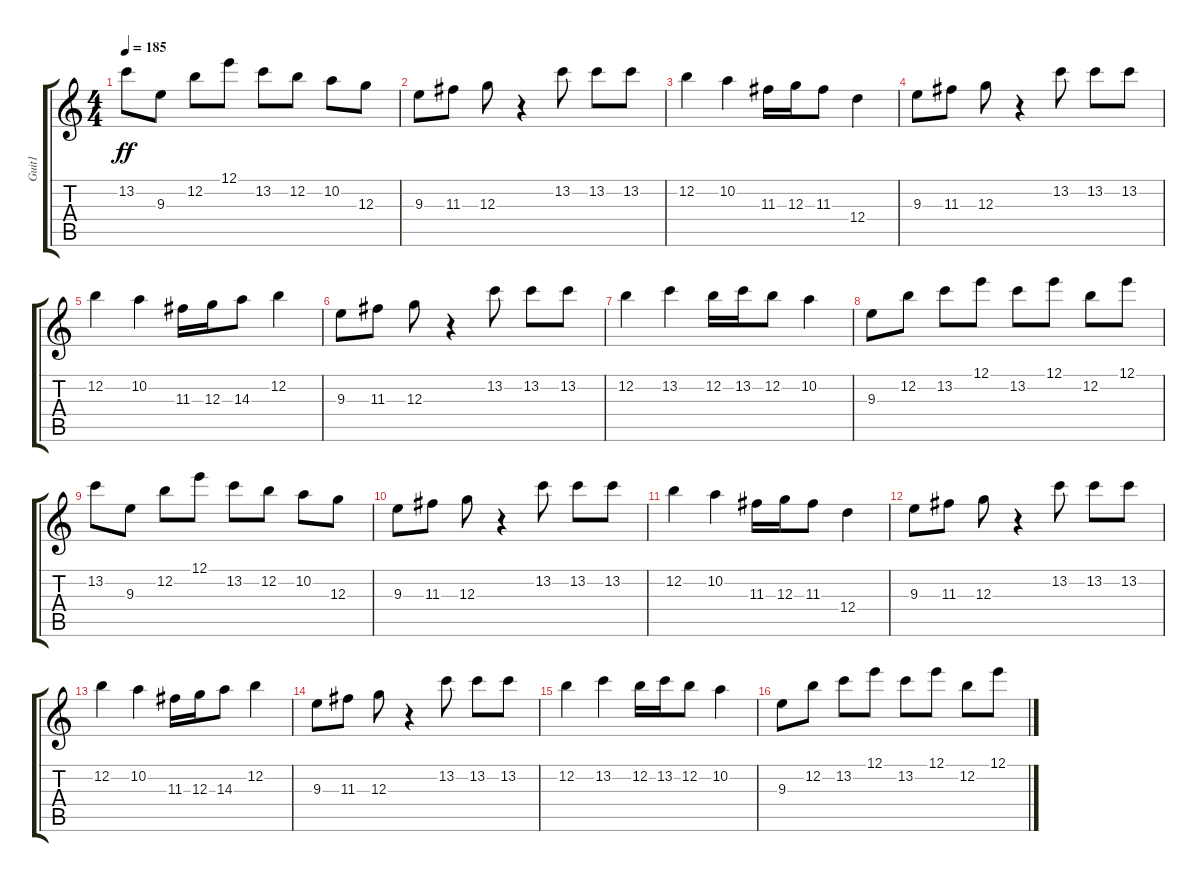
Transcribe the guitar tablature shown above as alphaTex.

\track ("Guit1" "Guit1") {instrument acousticguitarsteel}
\staff {score tabs}
\tuning (E4 B3 G3 D3 A2 E2) {hide}
\ts (4 4)
\tempo 185
\clef g2
\ks c
13.2.8{dy ff} 9.3.8 12.2.8 12.1.8 13.2.8 12.2.8 10.2.8 12.3.8 |
9.3.8 11.3.8 12.3.8 r.4 13.2.8 13.2.8 13.2.8 |
12.2.4 10.2.4 11.3.16 12.3.16 11.3.8 12.4.4 |
9.3.8 11.3.8 12.3.8 r.4 13.2.8 13.2.8 13.2.8 |
12.2.4 10.2.4 11.3.16 12.3.16 14.3.8 12.2.4 |
9.3.8 11.3.8 12.3.8 r.4 13.2.8 13.2.8 13.2.8 |
12.2.4 13.2.4 12.2.16 13.2.16 12.2.8 10.2.4 |
9.3.8 12.2.8 13.2.8 12.1.8 13.2.8 12.1.8 12.2.8 12.1.8 |
13.2.8 9.3.8 12.2.8 12.1.8 13.2.8 12.2.8 10.2.8 12.3.8 |
9.3.8 11.3.8 12.3.8 r.4 13.2.8 13.2.8 13.2.8 |
12.2.4 10.2.4 11.3.16 12.3.16 11.3.8 12.4.4 |
9.3.8 11.3.8 12.3.8 r.4 13.2.8 13.2.8 13.2.8 |
12.2.4 10.2.4 11.3.16 12.3.16 14.3.8 12.2.4 |
9.3.8 11.3.8 12.3.8 r.4 13.2.8 13.2.8 13.2.8 |
12.2.4 13.2.4 12.2.16 13.2.16 12.2.8 10.2.4 |
9.3.8 12.2.8 13.2.8 12.1.8 13.2.8 12.1.8 12.2.8 12.1.8
